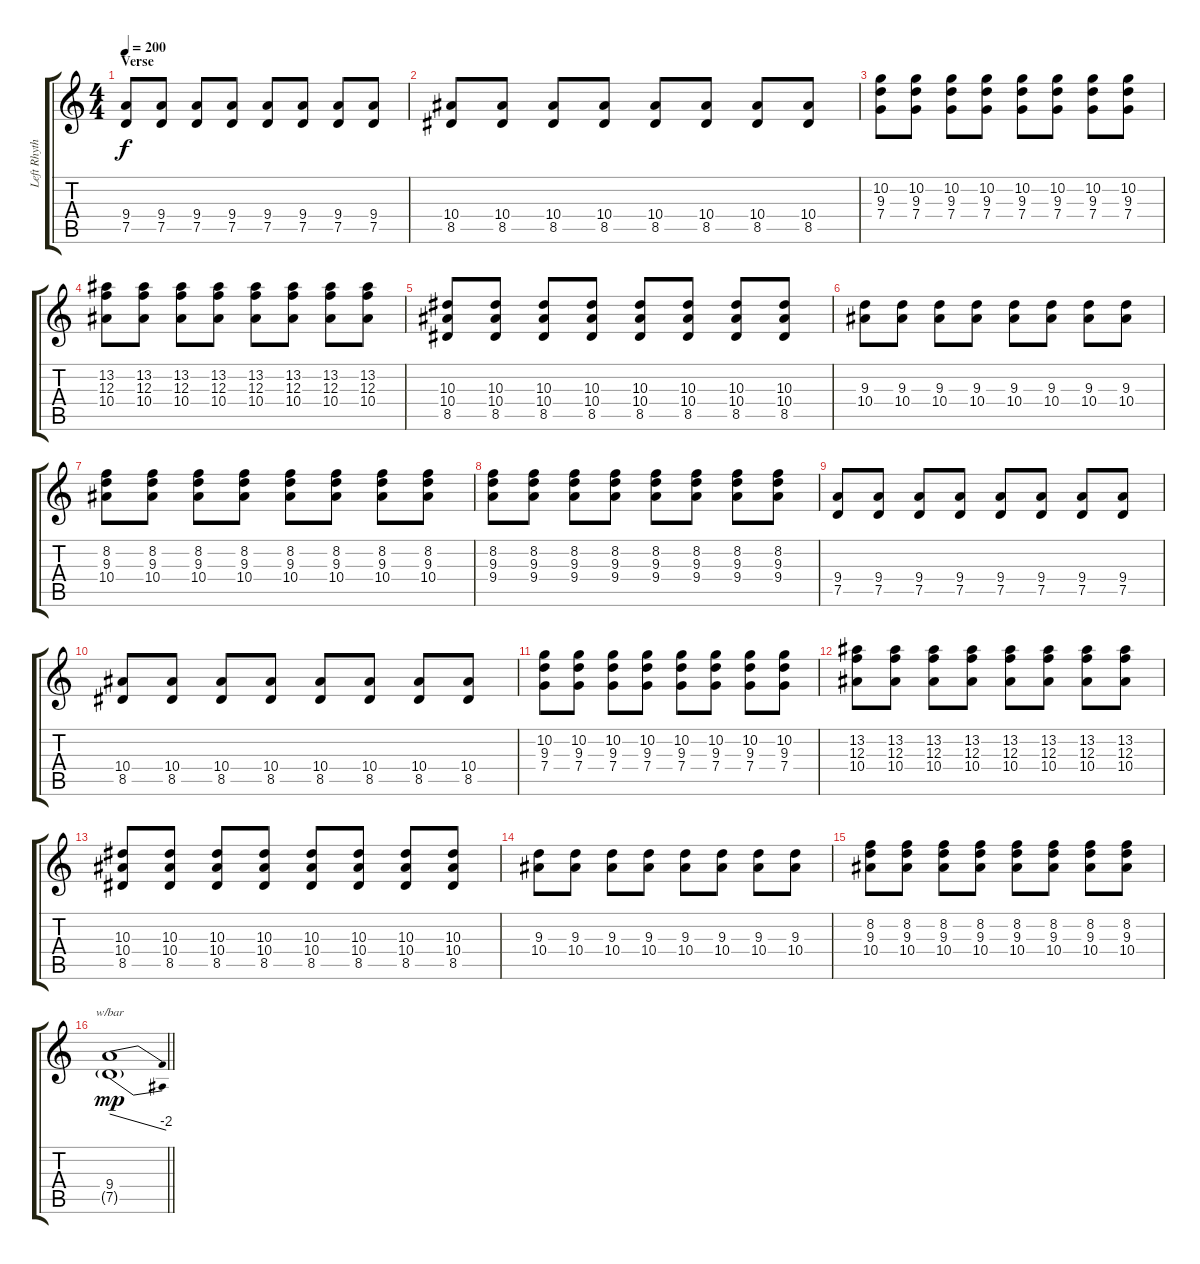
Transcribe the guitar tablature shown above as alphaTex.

\track ("Left Rhythm Gtr" "Left Rhyth") {instrument overdrivenguitar}
\staff {score tabs}
\tuning (D4 A3 F3 C3 G2 D2) {hide}
\ts (4 4)
\section ("" "Verse")
\tempo 200
\clef g2
\ks c
(9.4 7.5).8{dy f} (9.4 7.5).8 (9.4 7.5).8 (9.4 7.5).8 (9.4 7.5).8 (9.4 7.5).8 (9.4 7.5).8 (9.4 7.5).8 |
(10.4 8.5).8 (10.4 8.5).8 (10.4 8.5).8 (10.4 8.5).8 (10.4 8.5).8 (10.4 8.5).8 (10.4 8.5).8 (10.4 8.5).8 |
(10.2 9.3 7.4).8 (10.2 9.3 7.4).8 (10.2 9.3 7.4).8 (10.2 9.3 7.4).8 (10.2 9.3 7.4).8 (10.2 9.3 7.4).8 (10.2 9.3 7.4).8 (10.2 9.3 7.4).8 |
(13.2 12.3 10.4).8 (13.2 12.3 10.4).8 (13.2 12.3 10.4).8 (13.2 12.3 10.4).8 (13.2 12.3 10.4).8 (13.2 12.3 10.4).8 (13.2 12.3 10.4).8 (13.2 12.3 10.4).8 |
(10.3 10.4 8.5).8 (10.3 10.4 8.5).8 (10.3 10.4 8.5).8 (10.3 10.4 8.5).8 (10.3 10.4 8.5).8 (10.3 10.4 8.5).8 (10.3 10.4 8.5).8 (10.3 10.4 8.5).8 |
(9.3 10.4).8 (9.3 10.4).8 (9.3 10.4).8 (9.3 10.4).8 (9.3 10.4).8 (9.3 10.4).8 (9.3 10.4).8 (9.3 10.4).8 |
(8.2 9.3 10.4).8 (8.2 9.3 10.4).8 (8.2 9.3 10.4).8 (8.2 9.3 10.4).8 (8.2 9.3 10.4).8 (8.2 9.3 10.4).8 (8.2 9.3 10.4).8 (8.2 9.3 10.4).8 |
(8.2 9.3 9.4).8 (8.2 9.3 9.4).8 (8.2 9.3 9.4).8 (8.2 9.3 9.4).8 (8.2 9.3 9.4).8 (8.2 9.3 9.4).8 (8.2 9.3 9.4).8 (8.2 9.3 9.4).8 |
(9.4 7.5).8 (9.4 7.5).8 (9.4 7.5).8 (9.4 7.5).8 (9.4 7.5).8 (9.4 7.5).8 (9.4 7.5).8 (9.4 7.5).8 |
(10.4 8.5).8 (10.4 8.5).8 (10.4 8.5).8 (10.4 8.5).8 (10.4 8.5).8 (10.4 8.5).8 (10.4 8.5).8 (10.4 8.5).8 |
(10.2 9.3 7.4).8 (10.2 9.3 7.4).8 (10.2 9.3 7.4).8 (10.2 9.3 7.4).8 (10.2 9.3 7.4).8 (10.2 9.3 7.4).8 (10.2 9.3 7.4).8 (10.2 9.3 7.4).8 |
(13.2 12.3 10.4).8 (13.2 12.3 10.4).8 (13.2 12.3 10.4).8 (13.2 12.3 10.4).8 (13.2 12.3 10.4).8 (13.2 12.3 10.4).8 (13.2 12.3 10.4).8 (13.2 12.3 10.4).8 |
(10.3 10.4 8.5).8 (10.3 10.4 8.5).8 (10.3 10.4 8.5).8 (10.3 10.4 8.5).8 (10.3 10.4 8.5).8 (10.3 10.4 8.5).8 (10.3 10.4 8.5).8 (10.3 10.4 8.5).8 |
(9.3 10.4).8 (9.3 10.4).8 (9.3 10.4).8 (9.3 10.4).8 (9.3 10.4).8 (9.3 10.4).8 (9.3 10.4).8 (9.3 10.4).8 |
(8.2 9.3 10.4).8 (8.2 9.3 10.4).8 (8.2 9.3 10.4).8 (8.2 9.3 10.4).8 (8.2 9.3 10.4).8 (8.2 9.3 10.4).8 (8.2 9.3 10.4).8 (8.2 9.3 10.4).8 |
\barLineRight lightlight
(9.4 7.5{g}).1{tbe (dive default 0 0 60 -8) dy mp}
